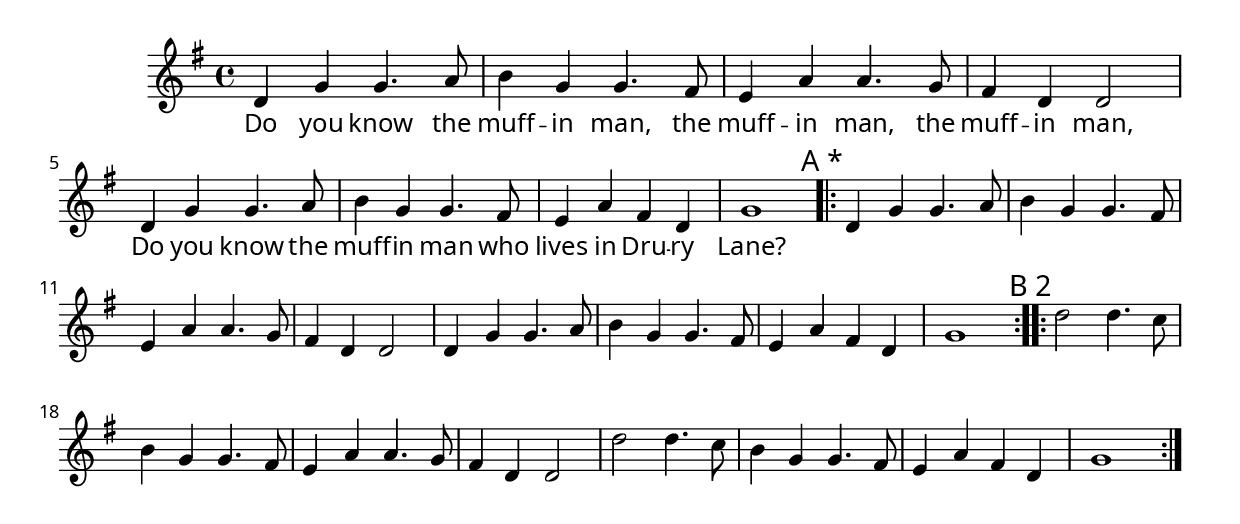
\include "includes/header.ly"

\score {
<<
\context Voice = voiceone {
\include "includes/staffheader.ly"

\time 4/4 \key g \major

d'4 g'4 g'4. a'8 | b'4 g'4  g'4. fis'8 |
e'4 a'4 a'4. g'8 | fis'4 d'4 d'2 |
d'4 g'4 g'4. a'8 | b'4 g'4  g'4. fis'8 |
e'4 a'4 fis'4 d'4 | g'1  |

\mark "A *"
\repeat volta 2 {
d'4 g'4 g'4. a'8 | b'4 g'4  g'4. fis'8 |
e'4 a'4 a'4. g'8 | fis'4 d'4 d'2 |
d'4 g'4 g'4. a'8 | b'4 g'4  g'4. fis'8 |
e'4 a'4 fis'4 d'4 | g'1  |
}

\mark "B 2"
\repeat volta 2 {
d''2 d''4. c''8 | b'4 g'4 g'4. fis'8 |
e'4 a'4 a'4. g'8 | fis'4 d'4 d'2  |
d''2 d''4. c''8 | b'4 g'4 g'4. fis'8 |
e'4 a'4 fis'4 d'4 | g'1 | 
}
}

\lyricsto voiceone \new Lyrics \lyricmode { 
\include "includes/staffheader.ly"
Do you know the muff -- in man, the muff -- in man, the muff -- in man, 
Do you know the muff -- in man who lives in Dru -- ry Lane?  
}
>>

} % score
